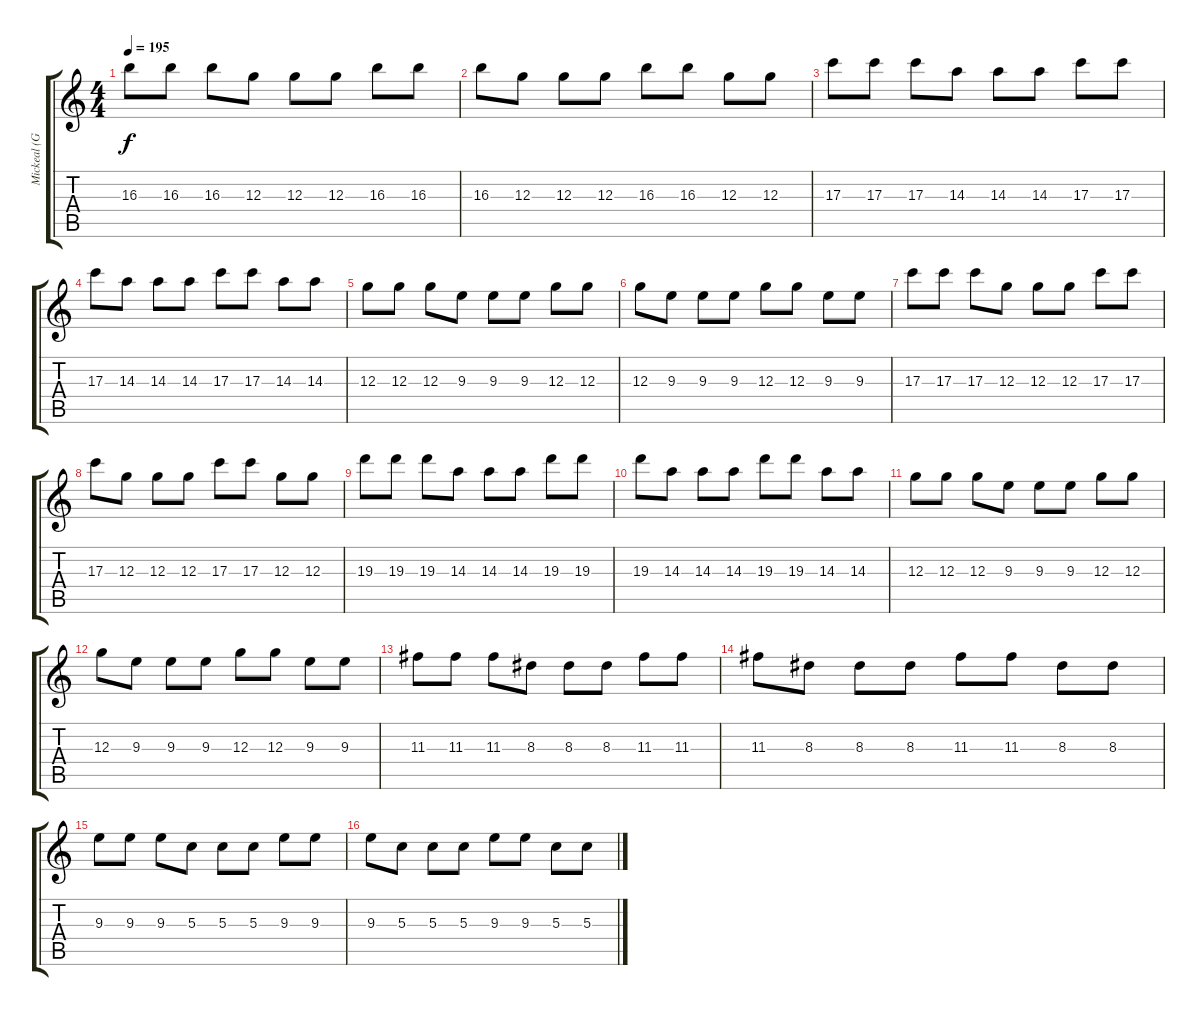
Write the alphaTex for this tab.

\track ("Mickeal (Guitare_02)" "Mickeal (G") {instrument acousticguitarsteel}
\staff {score tabs}
\tuning (E4 B3 G3 D3 A2 E2) {hide}
\ts (4 4)
\tempo 195
\clef g2
\ks c
16.3.8{dy f} 16.3.8 16.3.8 12.3.8 12.3.8 12.3.8 16.3.8 16.3.8 |
16.3.8 12.3.8 12.3.8 12.3.8 16.3.8 16.3.8 12.3.8 12.3.8 |
17.3.8 17.3.8 17.3.8 14.3.8 14.3.8 14.3.8 17.3.8 17.3.8 |
17.3.8 14.3.8 14.3.8 14.3.8 17.3.8 17.3.8 14.3.8 14.3.8 |
12.3.8 12.3.8 12.3.8 9.3.8 9.3.8 9.3.8 12.3.8 12.3.8 |
12.3.8 9.3.8 9.3.8 9.3.8 12.3.8 12.3.8 9.3.8 9.3.8 |
17.3.8 17.3.8 17.3.8 12.3.8 12.3.8 12.3.8 17.3.8 17.3.8 |
17.3.8 12.3.8 12.3.8 12.3.8 17.3.8 17.3.8 12.3.8 12.3.8 |
19.3.8 19.3.8 19.3.8 14.3.8 14.3.8 14.3.8 19.3.8 19.3.8 |
19.3.8 14.3.8 14.3.8 14.3.8 19.3.8 19.3.8 14.3.8 14.3.8 |
12.3.8 12.3.8 12.3.8 9.3.8 9.3.8 9.3.8 12.3.8 12.3.8 |
12.3.8 9.3.8 9.3.8 9.3.8 12.3.8 12.3.8 9.3.8 9.3.8 |
11.3.8 11.3.8 11.3.8 8.3.8 8.3.8 8.3.8 11.3.8 11.3.8 |
11.3.8 8.3.8 8.3.8 8.3.8 11.3.8 11.3.8 8.3.8 8.3.8 |
9.3.8 9.3.8 9.3.8 5.3.8 5.3.8 5.3.8 9.3.8 9.3.8 |
9.3.8 5.3.8 5.3.8 5.3.8 9.3.8 9.3.8 5.3.8 5.3.8
